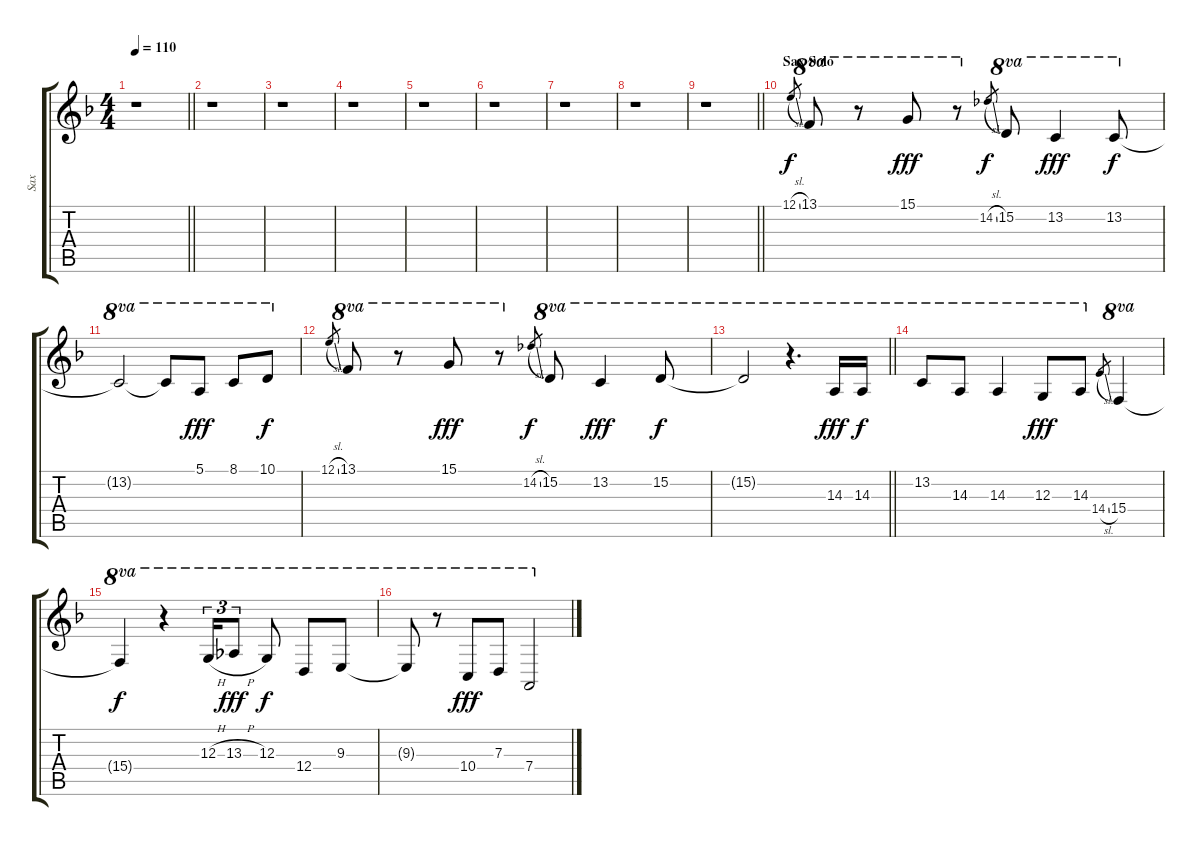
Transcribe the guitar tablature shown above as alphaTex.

\track ("Sax" "Sax") {instrument tenorsax}
\staff {score tabs}
\tuning (E4 B3 G3 D3 A2 E2) {hide}
\ts (4 4)
\tempo 110
\clef g2
\barLineRight lightlight
\ks dminor
r.1{dy f} |
r.1 |
r.1 |
r.1 |
r.1 |
r.1 |
r.1 |
r.1 |
\barLineRight lightlight
r.1 |
\section ("" "Sax Solo")
12.1{sl}.8{gr} 13.1.8{ot 8va} r.8{ot 8va} 15.1.8{ot 8va dy fff} r.8{ot 8va} 14.2{sl}.8{gr dy f} 15.2.8{ot 8va} 13.2.4{ot 8va dy fff} 13.2.8{ot 8va dy f} |
13.2{t}.2{ot 8va} 13.2{t}.8{ot 8va} 5.1.8{ot 8va dy fff} 8.1.8{ot 8va} 10.1.8{ot 8va dy f} |
12.1{sl}.8{gr} 13.1.8{ot 8va} r.8{ot 8va} 15.1.8{ot 8va dy fff} r.8{ot 8va} 14.2{sl}.8{gr dy f} 15.2.8{ot 8va} 13.2.4{ot 8va dy fff} 15.2.8{ot 8va dy f} |
\barLineRight lightlight
15.2{t}.2{ot 8va} r.4{d ot 8va} 14.3.16{ot 8va dy fff} 14.3.16{ot 8va dy f} |
13.2.8{ot 8va} 14.3.8{ot 8va} 14.3.4{ot 8va} 12.3.8{ot 8va dy fff} 14.3.8{ot 8va} 14.4{sl}.8{gr} 15.4.4{ot 8va} |
15.4{t}.4{ot 8va dy f} r.4{ot 8va} 12.3{h}.16{tu (3 2) ot 8va} 13.3{h}.8{tu (3 2) ot 8va dy fff} 12.3.8{ot 8va dy f} 12.4.8{ot 8va} 9.3.8{ot 8va} |
9.3{t}.8{ot 8va} r.8{ot 8va} 10.4.8{ot 8va dy fff} 7.3.8{ot 8va} 7.4.2{ot 8va}
